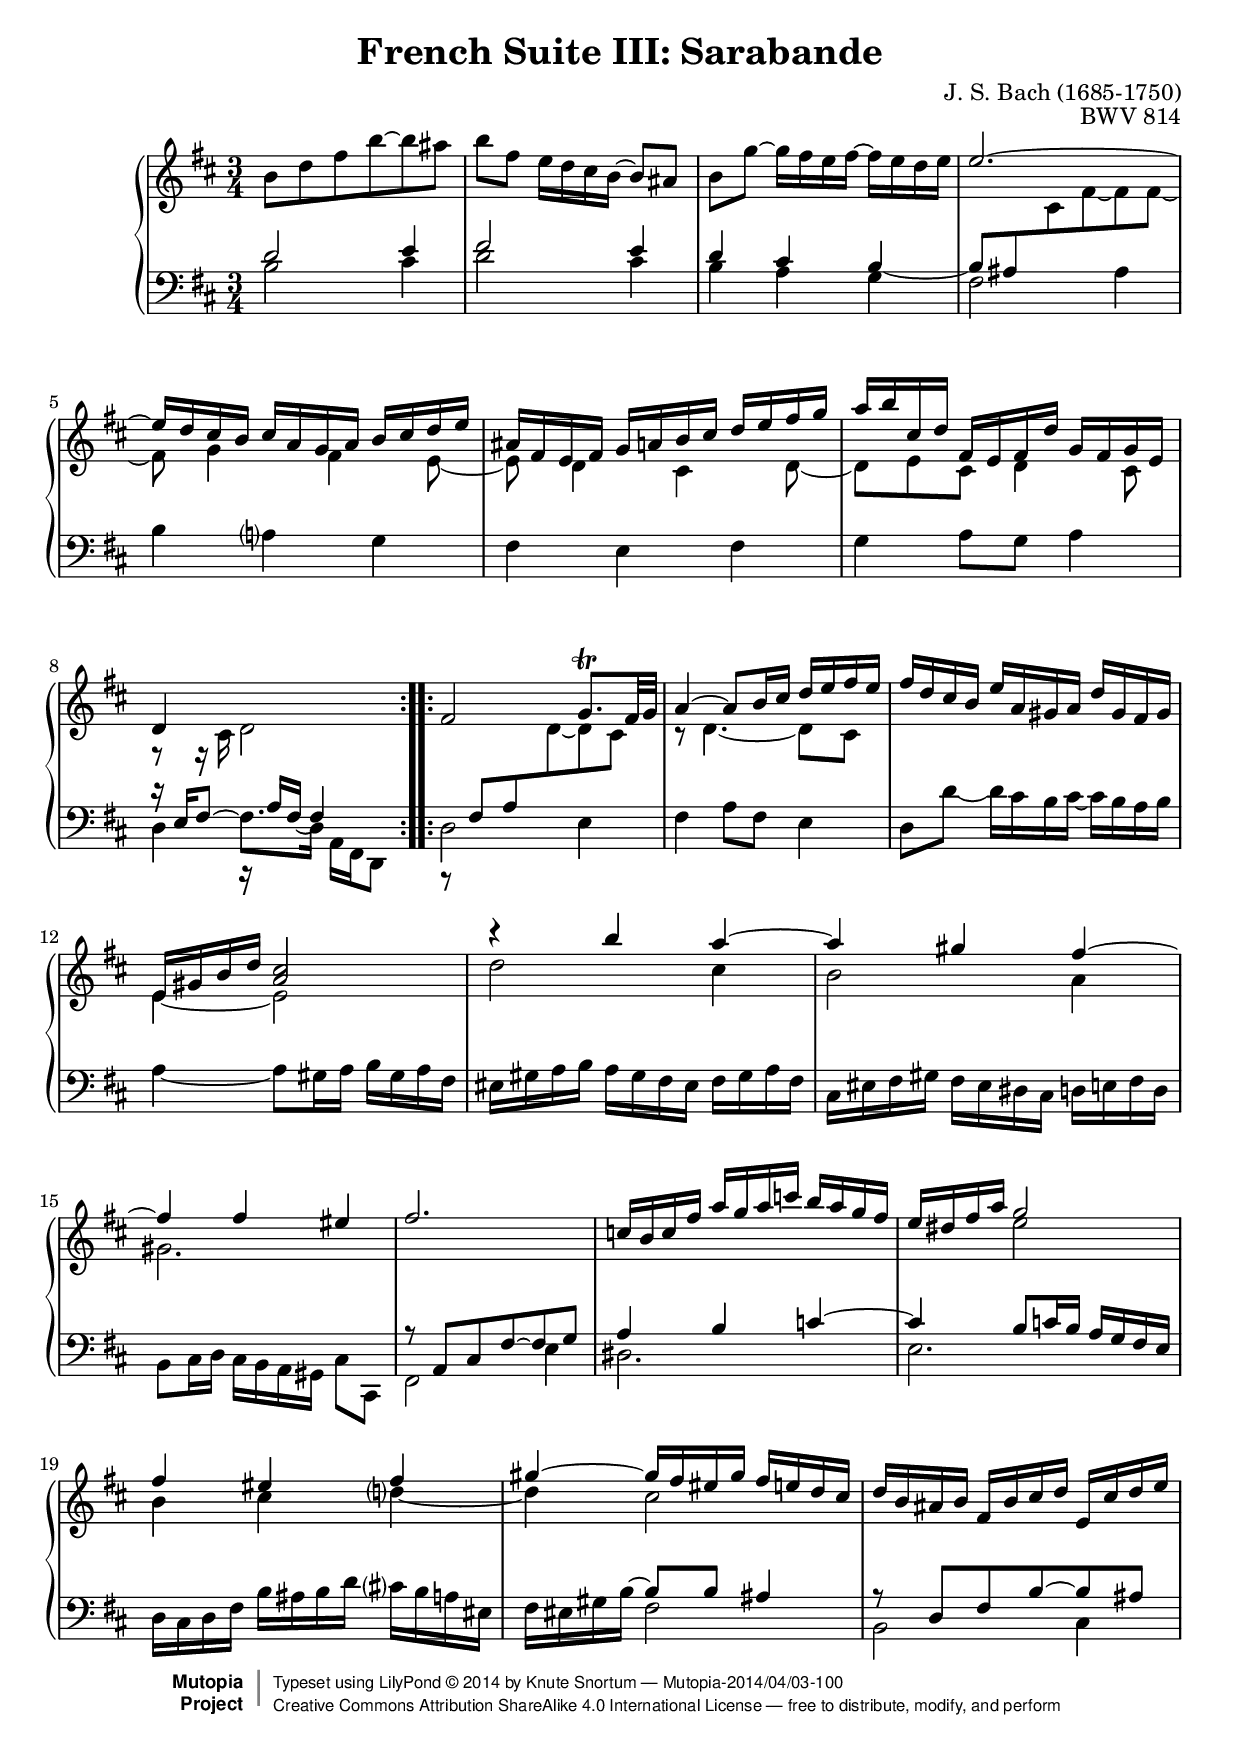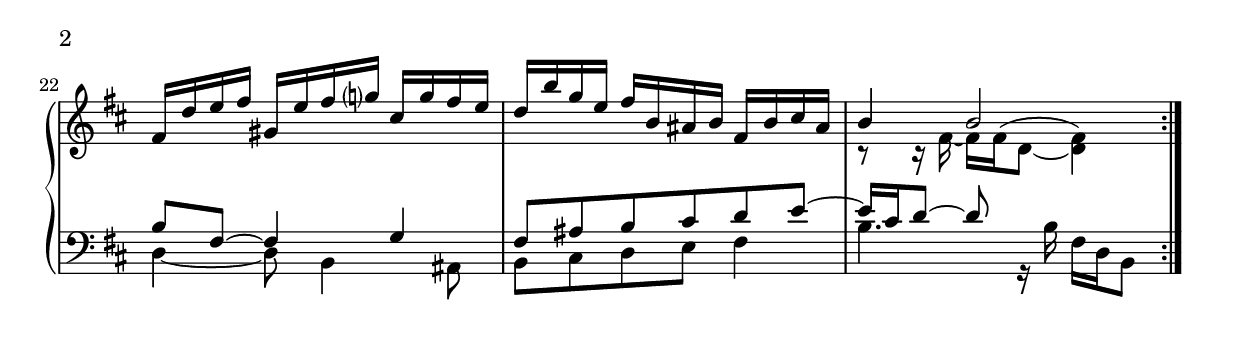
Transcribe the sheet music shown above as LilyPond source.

\version "2.18.2"
\language "english"

\header {
  title        = "French Suite III: Sarabande"
  composer     = "J. S. Bach (1685-1750)"
  opus         = "BWV 814"
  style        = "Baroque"
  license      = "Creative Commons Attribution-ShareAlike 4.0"
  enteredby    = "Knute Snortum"
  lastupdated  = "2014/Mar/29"
  date         = "1722"
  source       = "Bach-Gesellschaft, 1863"

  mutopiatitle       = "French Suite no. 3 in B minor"
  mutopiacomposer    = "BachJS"
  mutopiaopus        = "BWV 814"
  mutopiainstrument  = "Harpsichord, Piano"
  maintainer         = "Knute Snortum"
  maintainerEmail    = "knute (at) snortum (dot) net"
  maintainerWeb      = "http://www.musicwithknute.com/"

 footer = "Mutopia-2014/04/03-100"
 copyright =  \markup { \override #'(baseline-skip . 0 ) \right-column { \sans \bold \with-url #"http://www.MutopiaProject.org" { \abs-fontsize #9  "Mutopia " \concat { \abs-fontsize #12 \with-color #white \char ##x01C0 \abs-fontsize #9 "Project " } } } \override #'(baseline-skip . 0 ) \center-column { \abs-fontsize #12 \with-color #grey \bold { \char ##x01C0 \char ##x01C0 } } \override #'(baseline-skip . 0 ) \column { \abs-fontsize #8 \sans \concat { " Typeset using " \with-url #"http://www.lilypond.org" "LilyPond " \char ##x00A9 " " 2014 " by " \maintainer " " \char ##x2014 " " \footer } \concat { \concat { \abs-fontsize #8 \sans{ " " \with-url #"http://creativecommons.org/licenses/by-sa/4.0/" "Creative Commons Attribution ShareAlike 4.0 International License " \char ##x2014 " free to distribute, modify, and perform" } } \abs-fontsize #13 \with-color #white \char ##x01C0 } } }
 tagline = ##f
}

staffUp = {
  \change Staff = "upper" 
  \stemDown
}

staffDown = {
  \change Staff = "lower"
  \stemUp
}

% Repeat 1

highVoiceOne = \relative c'' {
  \stemNeutral
  | b8 d fs b ~ b as
  | b8 fs e16 d cs b ~ b8 as
  | b8 g' ~ g16 fs e fs ~ fs e d e
  \stemUp
  | e2. ~
  | e16 d cs b cs a g a b cs d e
  | as,16 fs e fs g a b cs d e fs g
  | a16 b cs, d fs, e fs d' g, fs g e
  
  \barNumberCheck #8
  
  | d4 s s
  |
}

upperMiddleOne = \relative c' {
  | s2. * 2
  | s4 s \staffDown b4 ~
  | b8 as \staffUp cs fs ~ fs fs ~
  | fs8 g4 fs e8 ~
  | e8 d4 cs d8 ~
  | d8 e cs d4 cs8
  
  \barNumberCheck #8
  
  | r8 r16 cs d2
  |
}

lowerMiddleOne = \relative c' {
  | d2 e4
  | fs2 e4
  | d4 cs s1
  | s2. * 3
  
  \barNumberCheck #8
  
  | 
  <<
    { r16 e, fs8 ~ \stemDown fs8. d16 a fs d8 \stemUp }
    \\
    { s4 \stemUp r16 a'' fs ~ fs4 \stemDown }
  >>
  |
}

lowVoiceOne = \relative c' {
  | b2 cs4
  | d2 cs4
  | b4 a g
  | fs2 as4
  | b4 a g
  | fs4 e fs
  | g4 a8 g a4
  
  \barNumberCheck #8
  
  | d,4 s s
  |
}

% Repeat two

highVoiceTwo = \relative c' {
  | fs2 g8. \trill fs32 g
  | a4 ~ a8 b16 cs d e fs e
  | fs16 d cs b e a, gs a d gs, fs gs
  | e16 gs b d <cs a>2
  | r4 b' a ~
  | a4 gs fs ~
  | fs4 fs es
  
  \barNumberCheck #16
  
  | fs2.
  | c16 b c fs a g a c b a g fs 
  | e ds fs a g2
  | fs4 es fs
  | gs4 ~ gs16 fs es gs fs e d cs
  | d16 b as b fs b cs d e, cs' d e
  | fs,16 d' e fs gs, e' fs g cs, g' fs e
  | d16 b' g e fs b, as b fs b cs as
  
  \barNumberCheck #24
  
  | b4 b2
  |
}

upperMiddleTwo = \relative c {
  | \staffDown r8 fs a \staffUp d ~ d cs
  | r8 d4. ~ d8 cs
  | s2.
  | e4 ~ e2
  | d'2 cs4
  | b2 a4
  | gs2.
  
  \barNumberCheck #16
  
  | s2. * 2
  | s4 e'2
  | b4 cs d ~
  | d4 cs2 
  | s2. * 3
  
  \barNumberCheck #24
  
  | r8 r16 fs,16 ~ fs \slurUp fs ( d8 ~ <fs d>4 ) 
  |
}

lowerMiddleTwo = \relative c {
  | s2. * 7
  
  \barNumberCheck #16
  
  | r8 a cs fs ~ fs g
  | a4 b c ~
  | c4 b8 c16 b a g fs e
  | \stemDown d16 cs d fs b as b d cs b a es
  | fs16 es gs b ~ \stemUp b8 b as4
  | r8 d, fs b ~ b as
  | b8 fs ~ fs4 g
  | fs8 as b cs d e ~
  
  \barNumberCheck #24
  
  | e16 cs d8 ~ d s s4
  |
}

lowVoiceTwo = \relative c {
  | d2 e4 
  | fs4 a8 fs e4
  | d8 d' ~ d16 cs b cs ~ cs b a b
  | a4 ~ a8 gs16 a b gs a fs
  | es16 gs a b a gs fs es fs gs a fs
  | cs16 es fs gs fs es ds cs d e fs d
  | b8 cs16 d cs b a gs cs8 cs,
  
  \barNumberCheck #16
  
  | fs2 e'4
  | ds2.
  | e2.
  | s2.
  | s4 fs2
  | b,2 cs4 
  | d4 ~ d8 b4 as8
  | b8 cs d e fs4
  
  \barNumberCheck #24
  
  | b4. r16 b fs d b8
  |
}

global = { 
  \key b \minor
  \time 3/4
  \accidentalStyle Score.piano-cautionary
}

upper = {
  \clef treble
  \global
  <<
    \new Voice { \repeat volta 2 { \voiceOne \highVoiceOne } }
    \new Voice { \repeat volta 2 { \voiceTwo \upperMiddleOne } }
  >> <<
    \new Voice { \repeat volta 2 { \voiceOne \highVoiceTwo } }
    \new Voice { \repeat volta 2 { \voiceTwo \upperMiddleTwo } }
  >>
}

lower = {
  \clef bass
  \global
  <<
    \new Voice { \repeat volta 2 { \voiceThree \lowerMiddleOne } }
    \new Voice { \repeat volta 2 { \voiceFour \lowVoiceOne } }
  >> <<
    \new Voice { \repeat volta 2 { \voiceThree \lowerMiddleTwo } }
    \new Voice { \repeat volta 2 { \voiceFour \lowVoiceTwo } }
  >>
}

\score {
  \new PianoStaff \with {
    % Added to prevent warning: "no viable initial configuration found: may 
    % not find good beam slope"
    \override StaffGrouper #'staff-staff-spacing #'basic-distance = #11
  } 
  <<
    \new Staff = "upper" \upper
    \new Staff = "lower" \lower
  >>
  \layout { 
  } 
  \midi { 
    \tempo 4 = 72
  }
}
